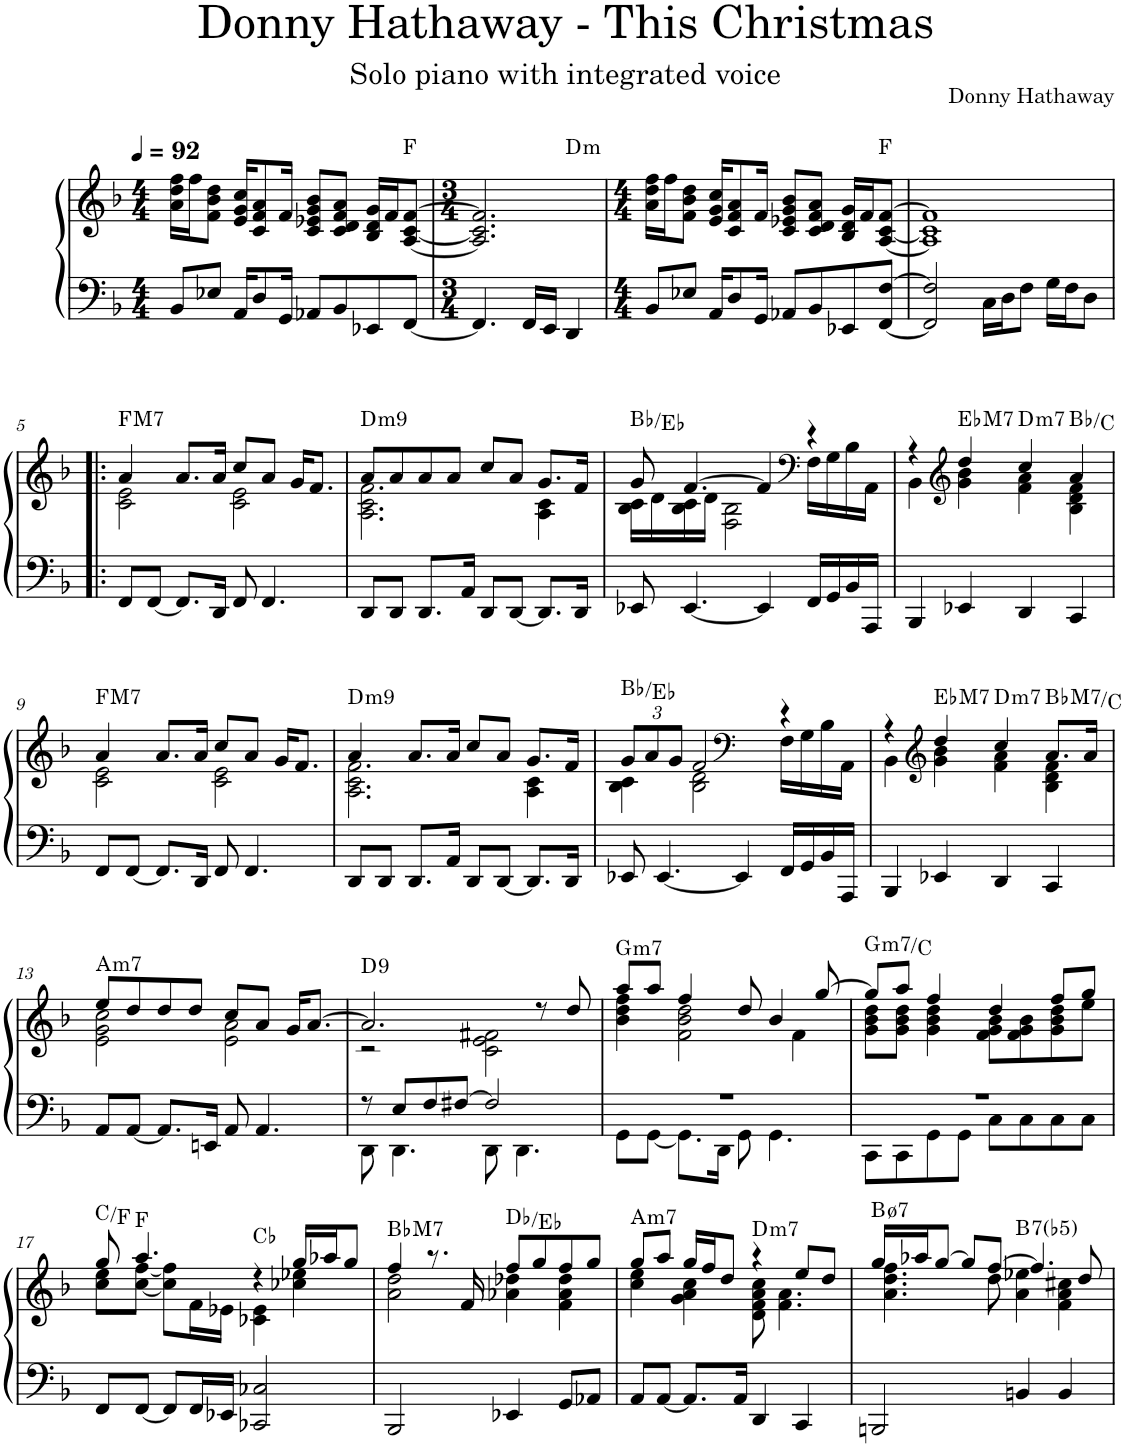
**kern	**kern	**harte
*part1	*part1	*part1
*staff2	*staff1	*
*I"Piano	*	*
*I'Pno.	*	*
*clefF4	*clefG2	*
*k[b-]	*k[b-]	*
*M4/4	*M4/4	*
*MM92	*MM92	*
=1	=1	=1
8BB-/L	16a\ 16dd\ 16ff\LL	.
.	16ff\J	.
8E-X/J	8f\ 8b-\ 8dd\J	.
16AA/KL	16e/ 16g/ 16cc/KL	.
8D/	8c/ 8f/ 8a/	.
16GG/Jk	16f/Jk	.
8AA-X/L	8c/ 8e-X/ 8g/ 8b-/L	.
8BB-/	8c/ 8d/ 8f/ 8a/J	.
8EE-X/	16B-/ 16d/ 16g/LL	.
.	16f/J	.
[8FF/J	[8A/ [8c/ [8f/J	F:maj
=2	=2	=2
*M3/4	*M3/4	*
*	*^	*
4.FF/]	2.A/] 2.c/] 2.f/]	2ryy	.
16FF/LL	.	.	.
16EE/JJ	.	.	.
!	!	!	!LO:H:kt=m
4DD/	.	4ryy	D:min
*	*v	*v	*
=3	=3	=3
*M4/4	*M4/4	*
8BB-/L	16a\ 16dd\ 16ff\LL	.
.	16ff\J	.
8E-X/J	8f\ 8b-\ 8dd\J	.
16AA/KL	16e/ 16g/ 16cc/KL	.
8D/	8c/ 8f/ 8a/	.
16GG/Jk	16f/Jk	.
8AA-X/L	8c/ 8e-X/ 8g/ 8b-/L	.
8BB-/	8c/ 8d/ 8f/ 8a/J	.
8EE-X/	16B-/ 16d/ 16g/LL	.
.	16f/J	.
[8FF/ [8F/J	[8A/ [8c/ [8f/J	F:maj
=4	=4	=4
2FF/] 2F/]	1A] 1c] 1f]	.
16C\LL	.	.
16D\J	.	.
8F\J	.	.
16G\LL	.	.
16F\J	.	.
8D\J	.	.
!!LO:LB:g=z
=5!|:	=5!|:	=5!|:
*	*^	*
!	!	!	!LO:H:kt=M7
8FF/L	4a/	2c\ 2e\	F:maj7
[8FF/J	.	.	.
8.FF/L]	8.a/L	.	.
16DD/Jk	16a/Jk	.	.
8FF/	8cc/L	2c\ 2e\	.
4.FF/	8a/J	.	.
.	16g/KL	.	.
.	8.f/J	.	.
=6	=6	=6	=6
!	!	!	!LO:H:kt=m9
8DD/L	8a/L	2.A\ 2.c\ 2.f\	D:min9
8DD/J	8a/	.	.
8.DD/L	8a/	.	.
.	8a/J	.	.
16AA/Jk	.	.	.
8DD/L	8cc/L	.	.
[8DD/J	8a/J	.	.
8.DD/L]	8.g/L	4A\ 4c\	.
16DD/Jk	16f/Jk	.	.
=7	=7	=7	=7
8EE-X/	8g/	16B-\ 16c\LL	Bb:maj/4
.	.	16d\	.
[4.EE-/	[4.f/	16B-\ 16c\	.
.	.	16d\JJ	.
.	.	2F\ 2B-\	.
4EE-/]	4f/]	.	.
*	*clefF4	*	*
16FF/LL	4r	16F\LL	.
16GG/	.	16G\	.
16BB-/	.	16B-\	.
16AAA/JJ	.	16AA\JJ	.
=8	=8	=8	=8
4BBB-/	4r	4BB-\	.
*	*clefG2	*	*
!	!	!	!LO:H:kt=M7
4EE-X/	4dd/	4g\ 4b-\	Eb:maj7
!	!	!	!LO:H:kt=m7
4DD/	4cc/	4f\ 4a\	D:min7
4CC/	4a/	4B-\ 4d\ 4f\	Bb:maj/2
!!LO:LB:g=z	!!
=9	=9	=9	=9
!	!	!	!LO:H:kt=M7
8FF/L	4a/	2c\ 2e\	F:maj7
[8FF/J	.	.	.
8.FF/L]	8.a/L	.	.
16DD/Jk	16a/Jk	.	.
8FF/	8cc/L	2c\ 2e\	.
4.FF/	8a/J	.	.
.	16g/KL	.	.
.	8.f/J	.	.
=10	=10	=10	=10
!	!	!	!LO:H:kt=m9
8DD/L	4a/	2.A\ 2.c\ 2.f\	D:min9
8DD/J	.	.	.
8.DD/L	8.a/L	.	.
16AA/Jk	16a/Jk	.	.
8DD/L	8cc/L	.	.
[8DD/J	8a/J	.	.
8.DD/L]	8.g/L	4A\ 4c\	.
16DD/Jk	16f/Jk	.	.
=11	=11	=11	=11
*	*Xbrackettup	*	*
8EE-X/	12g/L	4B-\ 4c\	Bb:maj/4
.	12a/	.	.
[4.EE-/	.	.	.
.	12g/J	.	.
.	2f/	2B-\ 2d\	.
*	*clefF4	*	*
4EE-/]	.	.	.
16FF/LL	4r	16F\LL	.
16GG/	.	16G\	.
16BB-/	.	16B-\	.
16AAA/JJ	.	16AA\JJ	.
=12	=12	=12	=12
4BBB-/	4r	4BB-\	.
*	*clefG2	*	*
!	!	!	!LO:H:kt=M7
4EE-X/	4dd/	4g\ 4b-\	Eb:maj7
!	!	!	!LO:H:kt=m7
4DD/	4cc/	4f\ 4a\	D:min7
!	!	!	!LO:H:kt=M7
4CC/	8.a/L	4B-\ 4d\ 4f\	Bb:maj7/2
.	16a/Jk	.	.
!!LO:LB:g=z	!!
=13	=13	=13	=13
!	!	!	!LO:H:kt=m7
8AA/L	8ee/L	2e\ 2g\ 2cc\	A:min7
[8AA/J	8dd/	.	.
8.AA/L]	8dd/	.	.
.	8dd/J	.	.
16EEn/Jk	.	.	.
8AA/	8cc/L	2e\ 2a\	.
4.AA/	8a/J	.	.
.	16g/KL	.	.
.	[8.a/J	.	.
=14	=14	=14	=14
*^	*	*	*
!	!	!	!	!LO:H:kt=9
8r	8DD\	2.a/]	2r	D:9
8E/L	4.DD\	.	.	.
8F/	.	.	.	.
[8F#X/J	.	.	.	.
2F#/]	8DD\	.	2c\ 2e\ 2f#X\	.
.	4.DD\	.	.	.
.	.	8r	.	.
.	.	8dd/	.	.
=15	=15	=15	=15	=15
!	!	!	!	!LO:H:kt=m7
1r	8GG\L	8aa/L	4b-\ 4dd\ 4ff\	G:min7
.	[8GG\J	8aa/J	.	.
.	8.GG\L]	4ff/	2f\ 2b-\ 2dd\	.
.	16DD\Jk	.	.	.
.	8GG\	8dd/	.	.
.	4.GG\	4b-/	.	.
.	.	.	4f\	.
.	.	[8gg/	.	.
=16	=16	=16	=16	=16
!	!	!	!	!LO:H:kt=m7
1r	8CC\L	8gg/L]	8g\ 8b-\ 8dd\L	G:min7/4
.	8CC\	8aa/J	8g\ 8b-\ 8dd\J	.
.	8GG\	4ff/	4g\ 4b-\ 4dd\	.
.	8GG\J	.	.	.
.	8C\L	4dd/	8f\ 8g\ 8b-\L	.
.	8C\	.	8f\ 8g\ 8b-\	.
.	8C\	8ff/L	8g\ 8b-\ 8dd\	.
.	8C\J	8gg/J	8ee\J	.
*v	*v	*	*	*
!!LO:LB:g=z	!!
=17	=17	=17	=17
8FF/L	8gg/	8cc\ 8ee\L	C:maj/4
[8FF/J	4.aa/	[8cc\ [8ff\J	F:maj
8FF/L]	.	8cc\] 8ff\]L	.
16FF/L	.	16f\L	.
16EE-X/JJ	.	16e-X\JJ	.
2CC-X/ 2C-X/	4r	4c-X\ 4e-\	Cb:maj
.	16gg/LL	4cc-X\ 4ee-X\	.
.	16aa-X/J	.	.
.	8gg/J	.	.
=18	=18	=18	=18
!	!	!	!LO:H:kt=M7
2BBB-/	4ff/	2a\ 2dd\	Bb:maj7
.	8.r	.	.
.	16f/	.	.
4EE-X/	8ff/L	4a-X\ 4dd-X\	Db:maj/2
.	8gg/	.	.
8GG/L	8ff/	4f\ 4a-\ 4dd-\	.
8AA-X/J	8gg/J	.	.
=19	=19	=19	=19
!	!	!	!LO:H:kt=m7
8AA/L	8gg/L	4cc\ 4ee\	A:min7
[8AA/J	8aa/J	.	.
8.AA/L]	16gg/LL	4g\ 4a\ 4cc\	.
.	16ff/J	.	.
.	8dd/J	.	.
16AA/Jk	.	.	.
!	!	!	!LO:H:kt=m7
4DD/	4r	8d\ 8f\ 8a\ 8cc\	D:min7
.	.	4.f\ 4.a\	.
4CC/	8ee/L	.	.
.	8dd/J	.	.
=20	=20	=20	=20
!	!	!	!LO:H:kt=7
2BBBn/	16gg/LL	4.a\ 4.dd\ 4.ff\	B:hdim7
.	16aa-X/J	.	.
.	[8gg/J	.	.
.	8gg/L]	.	.
.	[8ff/J	8dd\	.
!	!	!	!LO:H:kt=7
4BBn/	4.ff/]	4a\ 4ee-X\	B:(3,b5,b7)
4BB/	.	4f\ 4a\ 4cc#X\	.
.	8dd/	.	.
*	*v	*v	*
=	=	=
*-	*-	*-
